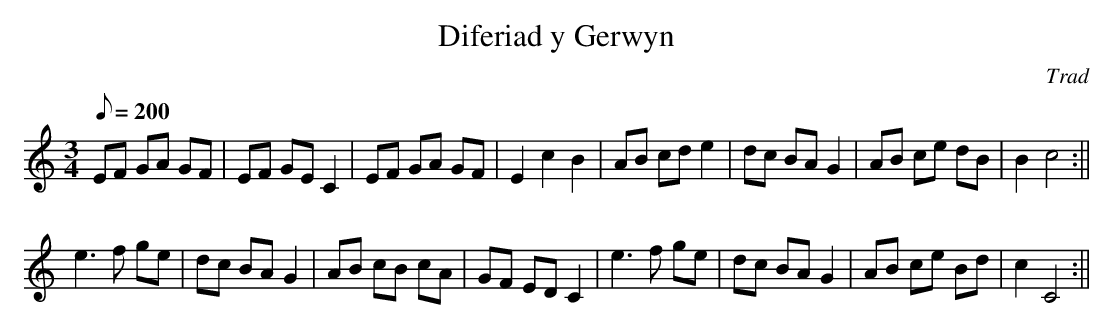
X:1
T:Diferiad y Gerwyn
M:3/4
L:1/8
Q:200
C:Trad
K:C
EF GA GF|EF GE C2|EF GA GF|E2c2B2|AB cd e2|dc BA G2|AB ce dB|B2c4:||
e3f ge|dc BA G2|AB cB cA|GF ED C2|e3f ge|dc BA G2|AB ce Bd|c2 C4:||
